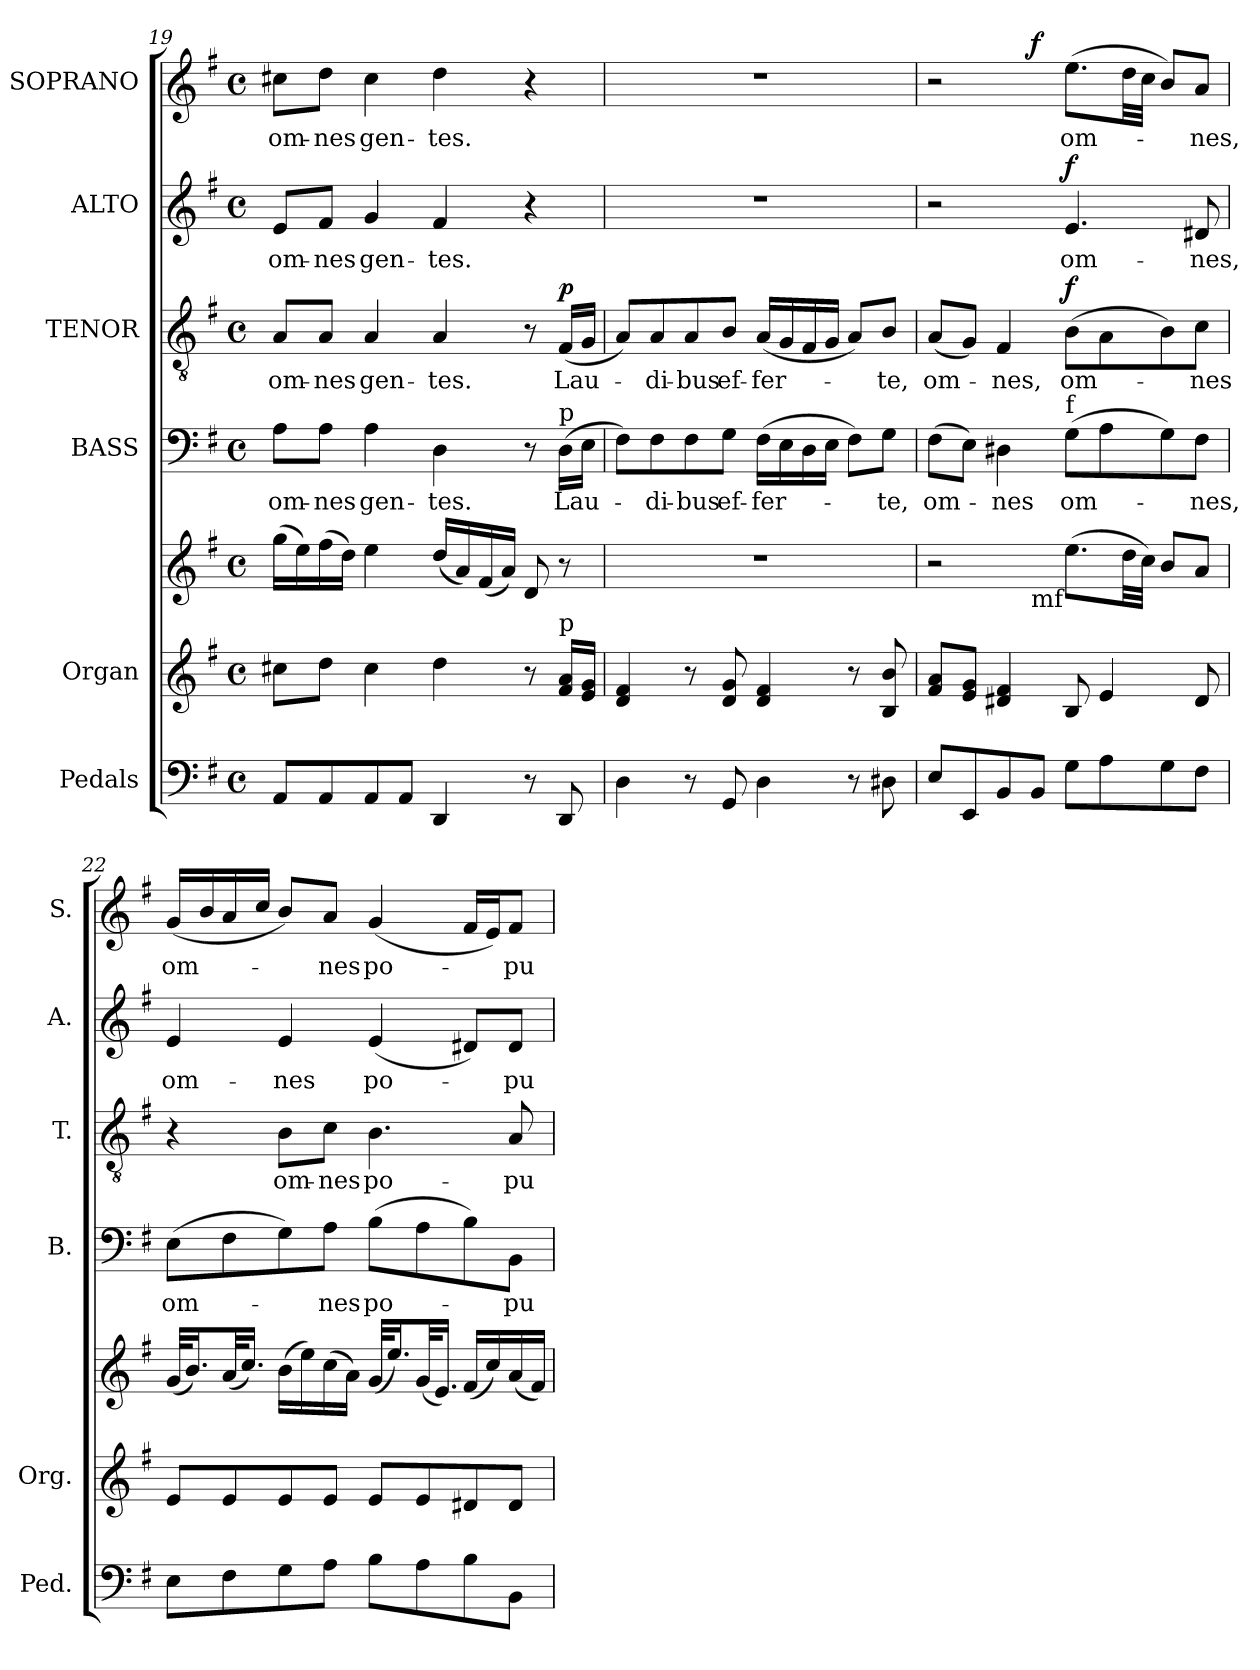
**kern	**kern	**kern	**kern	**text	**kern	**text	**dynam	**kern	**text	**dynam	**kern	**text	**dynam
*part6	*part5	*part5	*part4	*part4	*part3	*part3	*part3	*part2	*part2	*part2	*part1	*part1	*part1
*staff7	*staff6	*staff5	*staff4	*staff4	*staff3	*staff3	*staff3	*staff2	*staff2	*staff2	*staff1	*staff1	*staff1
*I"Pedals	*I"Organ	*	*I"BASS	*	*I"TENOR	*	*	*I"ALTO	*	*	*I"SOPRANO	*	*
*I'Ped.	*I'Org.	*	*I'B.	*	*I'T.	*	*	*I'A.	*	*	*I'S.	*	*
*clefF4	*clefG2	*clefG2	*clefF4	*	*clefGv2	*	*	*clefG2	*	*	*clefG2	*	*
*	*	*	*	*	*ITrd7c12	*	*	*	*	*	*	*	*
*k[f#]	*k[f#]	*k[f#]	*k[f#]	*	*k[f#]	*	*	*k[f#]	*	*	*k[f#]	*	*
*G:	*G:	*G:	*G:	*	*G:	*	*	*G:	*	*	*G:	*	*
*M4/4	*M4/4	*M4/4	*M4/4	*	*M4/4	*	*	*M4/4	*	*	*M4/4	*	*
*met(c)	*met(c)	*met(c)	*met(c)	*	*met(c)	*	*	*met(c)	*	*	*met(c)	*	*
=19	=19	=19	=19	=19	=19	=19	=19	=19	=19	=19	=19	=19	=19
!	!	!	!	!LO:LY:b:color=#000000	!	!	!	!	!	!	!	!	!
!	!	!	!	!	!	!LO:LY:b:color=#000000	!	!	!	!	!	!	!
!	!	!	!	!	!	!	!	!	!LO:LY:b:color=#000000	!	!	!	!
!	!	!	!	!	!	!	!	!	!	!	!	!LO:LY:b:color=#000000	!
8AAi/L	8cc#Xi\L	(16ggi\LL	8Ai\L	om-	8AAi/L	om-	.	8ei/L	om-	.	8cc#Xi\L	om-	.
.	.	16eei\)	.	.	.	.	.	.	.	.	.	.	.
!	!	!	!	!LO:LY:b:color=#000000	!	!	!	!	!	!	!	!	!
!	!	!	!	!	!	!LO:LY:b:color=#000000	!	!	!	!	!	!	!
!	!	!	!	!	!	!	!	!	!LO:LY:b:color=#000000	!	!	!	!
!	!	!	!	!	!	!	!	!	!	!	!	!LO:LY:b:color=#000000	!
8AAi/	8ddi\J	(16ff#i\	8Ai\J	-nes	8AAi/J	-nes	.	8f#i/J	-nes	.	8ddi\J	-nes	.
.	.	16ddi\JJ)	.	.	.	.	.	.	.	.	.	.	.
!	!	!	!	!LO:LY:b:color=#000000	!	!	!	!	!	!	!	!	!
!	!	!	!	!	!	!LO:LY:b:color=#000000	!	!	!	!	!	!	!
!	!	!	!	!	!	!	!	!	!LO:LY:b:color=#000000	!	!	!	!
!	!	!	!	!	!	!	!	!	!	!	!	!LO:LY:b:color=#000000	!
8AAi/	4cc#i\	4eei\	4Ai\	gen-	4AAi/	gen-	.	4gi/	gen-	.	4cc#i\	gen-	.
8AAi/J	.	.	.	.	.	.	.	.	.	.	.	.	.
!	!	!	!	!LO:LY:b:color=#000000	!	!	!	!	!	!	!	!	!
!	!	!	!	!	!	!LO:LY:b:color=#000000	!	!	!	!	!	!	!
!	!	!	!	!	!	!	!	!	!LO:LY:b:color=#000000	!	!	!	!
!	!	!	!	!	!	!	!	!	!	!	!	!LO:LY:b:color=#000000	!
4DDi/	4ddi\	(16ddi/LL	4Di\	-tes.	4AAi/	-tes.	.	4f#i/	-tes.	.	4ddi\	-tes.	.
.	.	16ai/)	.	.	.	.	.	.	.	.	.	.	.
.	.	(16f#i/	.	.	.	.	.	.	.	.	.	.	.
.	.	16ai/JJ)	.	.	.	.	.	.	.	.	.	.	.
8r	8r	8di/	8r	.	8r	.	.	4r	.	.	4r	.	.
!	!	!	!	!LO:LY:b:color=#000000	!	!	!	!	!	!	!	!	!
!	!	!	!LO:TX:a:t=p	!	!	!	!	!	!	!	!	!	!
!	!LO:TX:a:t=p	!	!	!	!	!	!	!	!	!	!	!	!
!	!	!	!	!	!	!LO:LY:b:color=#000000	!	!	!	!	!	!	!
8DDi/	16f#i/ 16aiLL	8r	(16Di\LL	Lau-	(16FF#i/LL	Lau-	p	.	.	.	.	.	.
.	16ei/ 16giJJ	.	16Ei\JJ	.	16GGi/JJ	.	.	.	.	.	.	.	.
=20	=20	=20	=20	=20	=20	=20	=20	=20	=20	=20	=20	=20	=20
4Di\	4di/ 4f#i	1r	8F#i\L)	.	8AAi/L)	.	.	1r	.	.	1r	.	.
!	!	!	!	!LO:LY:b:color=#000000	!	!	!	!	!	!	!	!	!
!	!	!	!	!	!	!LO:LY:b:color=#000000	!	!	!	!	!	!	!
.	.	.	8F#i\	-di-	8AAi/	-di-	.	.	.	.	.	.	.
!	!	!	!	!LO:LY:b:color=#000000	!	!	!	!	!	!	!	!	!
!	!	!	!	!	!	!LO:LY:b:color=#000000	!	!	!	!	!	!	!
8r	8r	.	8F#i\	-bus	8AAi/	-bus	.	.	.	.	.	.	.
!	!	!	!	!LO:LY:b:color=#000000	!	!	!	!	!	!	!	!	!
!	!	!	!	!	!	!LO:LY:b:color=#000000	!	!	!	!	!	!	!
8GGi/	8di/ 8gi	.	8Gi\J	ef-	8BBi/J	ef-	.	.	.	.	.	.	.
!	!	!	!	!LO:LY:b:color=#000000	!	!	!	!	!	!	!	!	!
!	!	!	!	!	!	!LO:LY:b:color=#000000	!	!	!	!	!	!	!
4Di\	4di/ 4f#i	.	(16F#i\LL	-fer-	(16AAi/LL	-fer-	.	.	.	.	.	.	.
.	.	.	16Ei\	.	16GGi/	.	.	.	.	.	.	.	.
.	.	.	16Di\	.	16FF#i/	.	.	.	.	.	.	.	.
.	.	.	16Ei\JJ	.	16GGi/JJ	.	.	.	.	.	.	.	.
8r	8r	.	8F#i\L)	.	8AAi/L)	.	.	.	.	.	.	.	.
!	!	!	!	!LO:LY:b:color=#000000	!	!	!	!	!	!	!	!	!
!	!	!	!	!	!	!LO:LY:b:color=#000000	!	!	!	!	!	!	!
8D#Xi\	8Bi/ 8bi	.	8Gi\J	-te,	8BBi/J	-te,	.	.	.	.	.	.	.
=21	=21	=21	=21	=21	=21	=21	=21	=21	=21	=21	=21	=21	=21
!	!	!	!	!LO:LY:b:color=#000000	!	!	!	!	!	!	!	!	!
!	!	!	!	!	!	!LO:LY:b:color=#000000	!	!	!	!	!	!	!
*	*	*^	*	*	*	*	*	*	*	*	*^	*	*
8Ei/L	8f#i/ 8aiL	2r	4.ryy	(8F#i\L	om-	(8AAi/L	om-	.	2r	.	.	2r	4.ryy	.	.
8EEi/	8ei/ 8giJ	.	.	8Ei\J)	.	8GGi/J)	.	.	.	.	.	.	.	.	.
!	!	!	!	!	!LO:LY:b:color=#000000	!	!	!	!	!	!	!	!	!	!
!	!	!	!	!	!	!	!LO:LY:b:color=#000000	!	!	!	!	!	!	!	!
8BBi/	4d#Xi/ 4f#i	.	.	4D#Xi\	-nes	4FF#i/	-nes,	.	.	.	.	.	.	.	.
!	!	!	!LO:TX:b:t=mf	!	!	!	!	!	!	!	!	!	!	!	!
8BBi/J	.	.	2ryy	.	.	.	.	.	.	.	.	.	2ryy	.	f
!	!	!	!	!	!LO:LY:b:color=#000000	!	!	!	!	!	!	!	!	!	!
!	!	!	!	!	!	!	!LO:LY:b:color=#000000	!	!	!	!	!	!	!	!
!	!	!	!	!	!	!	!	!	!	!LO:LY:b:color=#000000	!	!	!	!	!
!	!	!	!	!LO:TX:a:t=f	!	!	!	!	!	!	!	!	!	!	!
!	!	!	!	!	!	!	!	!	!	!	!	!	!	!LO:LY:b:color=#000000	!
8Gi\L	8Bi/	(8.eei\L	.	(8Gi\L	om-	(8BBi\L	om-	f	4.ei/	om-	f	(8.eei\L	.	om-	.
8Ai\	4ei/	.	.	8Ai\	.	8AAi\	.	.	.	.	.	.	.	.	.
.	.	32ddi\LL	.	.	.	.	.	.	.	.	.	32ddi\LL	.	.	.
.	.	32cci\JJJ)	.	.	.	.	.	.	.	.	.	32cci\JJJ	.	.	.
8Gi\	.	8bi/L	.	8Gi\)	.	8BBi\)	.	.	.	.	.	8bi/L)	.	.	.
!	!	!	!	!	!LO:LY:b:color=#000000	!	!	!	!	!	!	!	!	!	!
!	!	!	!	!	!	!	!LO:LY:b:color=#000000	!	!	!	!	!	!	!	!
!	!	!	!	!	!	!	!	!	!	!LO:LY:b:color=#000000	!	!	!	!	!
!	!	!	!	!	!	!	!	!	!	!	!	!	!	!LO:LY:b:color=#000000	!
8F#i\J	8d#i/	8ai/J	8ryy	8F#i\J	-nes,	8Ci\J	-nes	.	8d#Xi/	-nes,	.	8ai/J	8ryy	-nes,	.
*	*	*v	*v	*	*	*	*	*	*	*	*	*v	*v	*	*
!!LO:LB:g=z
=22	=22	=22	=22	=22	=22	=22	=22	=22	=22	=22	=22	=22	=22
*	*	*^	*	*	*	*	*	*	*	*	*^	*	*
!	!	!	!	!	!LO:LY:b:color=#000000	!	!	!	!	!	!	!	!	!	!
*	*	*v	*v	*	*	*	*	*	*	*	*	*v	*v	*	*
*	*	*^	*	*	*	*	*	*	*	*	*^	*	*
!	!	!	!	!	!	!	!	!	!	!LO:LY:b:color=#000000	!	!	!	!	!
*	*	*v	*v	*	*	*	*	*	*	*	*	*v	*v	*	*
*	*	*^	*	*	*	*	*	*	*	*	*^	*	*
!	!	!	!	!	!	!	!	!	!	!	!	!	!	!LO:LY:b:color=#000000	!
*	*	*v	*v	*	*	*	*	*	*	*	*	*v	*v	*	*
8Ei\L	8ei/L	(32gi/KLL	(8Ei\L	om-	4r	.	.	4ei/	om-	.	(16gi/LL	om-	.
.	.	16.bi/J)	.	.	.	.	.	.	.	.	.	.	.
.	.	.	.	.	.	.	.	.	.	.	16bi/	.	.
8F#i\	8ei/	(32ai/KL	8F#i\	.	.	.	.	.	.	.	16ai/	.	.
.	.	16.cci/JJ)	.	.	.	.	.	.	.	.	.	.	.
.	.	.	.	.	.	.	.	.	.	.	16cci/JJ	.	.
!	!	!	!	!	!	!LO:LY:b:color=#000000	!	!	!	!	!	!	!
!	!	!	!	!	!	!	!	!	!LO:LY:b:color=#000000	!	!	!	!
8Gi\	8ei/	(16bi\LL	8Gi\)	.	8BBi\L	om-	.	4ei/	-nes	.	8bi/L)	.	.
.	.	16eei\)	.	.	.	.	.	.	.	.	.	.	.
!	!	!	!	!LO:LY:b:color=#000000	!	!	!	!	!	!	!	!	!
!	!	!	!	!	!	!LO:LY:b:color=#000000	!	!	!	!	!	!	!
!	!	!	!	!	!	!	!	!	!	!	!	!LO:LY:b:color=#000000	!
8Ai\J	8ei/J	(16cci\	8Ai\J	-nes	8Ci\J	-nes	.	.	.	.	8ai/J	-nes	.
.	.	16ai\JJ)	.	.	.	.	.	.	.	.	.	.	.
!	!	!	!	!LO:LY:b:color=#000000	!	!	!	!	!	!	!	!	!
!	!	!	!	!	!	!LO:LY:b:color=#000000	!	!	!	!	!	!	!
!	!	!	!	!	!	!	!	!	!LO:LY:b:color=#000000	!	!	!	!
!	!	!	!	!	!	!	!	!	!	!	!	!LO:LY:b:color=#000000	!
8Bi\L	8ei/L	(32gi/KLL	(8Bi\L	po-	4.BBi\	po-	.	(4ei/	po-	.	(4gi/	po-	.
.	.	16.eei/J)	.	.	.	.	.	.	.	.	.	.	.
8Ai\	8ei/	(32gi/KL	8Ai\	.	.	.	.	.	.	.	.	.	.
.	.	16.ei/JJ)	.	.	.	.	.	.	.	.	.	.	.
8Bi\	8d#Xi/	(16f#i/LL	8Bi\)	.	.	.	.	8d#Xi/L)	.	.	16f#i/LL	.	.
.	.	16cci/)	.	.	.	.	.	.	.	.	16ei/J)	.	.
!	!	!	!	!LO:LY:b:color=#000000	!	!	!	!	!	!	!	!	!
!	!	!	!	!	!	!LO:LY:b:color=#000000	!	!	!	!	!	!	!
!	!	!	!	!	!	!	!	!	!LO:LY:b:color=#000000	!	!	!	!
!	!	!	!	!	!	!	!	!	!	!	!	!LO:LY:b:color=#000000	!
8BBi\J	8d#i/J	(16ai/	8BBi\J	-pu-	8AAi/	-pu-	.	8d#i/J	-pu-	.	8f#i/J	-pu-	.
.	.	16f#i/JJ)	.	.	.	.	.	.	.	.	.	.	.
=	=	=	=	=	=	=	=	=	=	=	=	=	=
*-	*-	*-	*-	*-	*-	*-	*-	*-	*-	*-	*-	*-	*-
